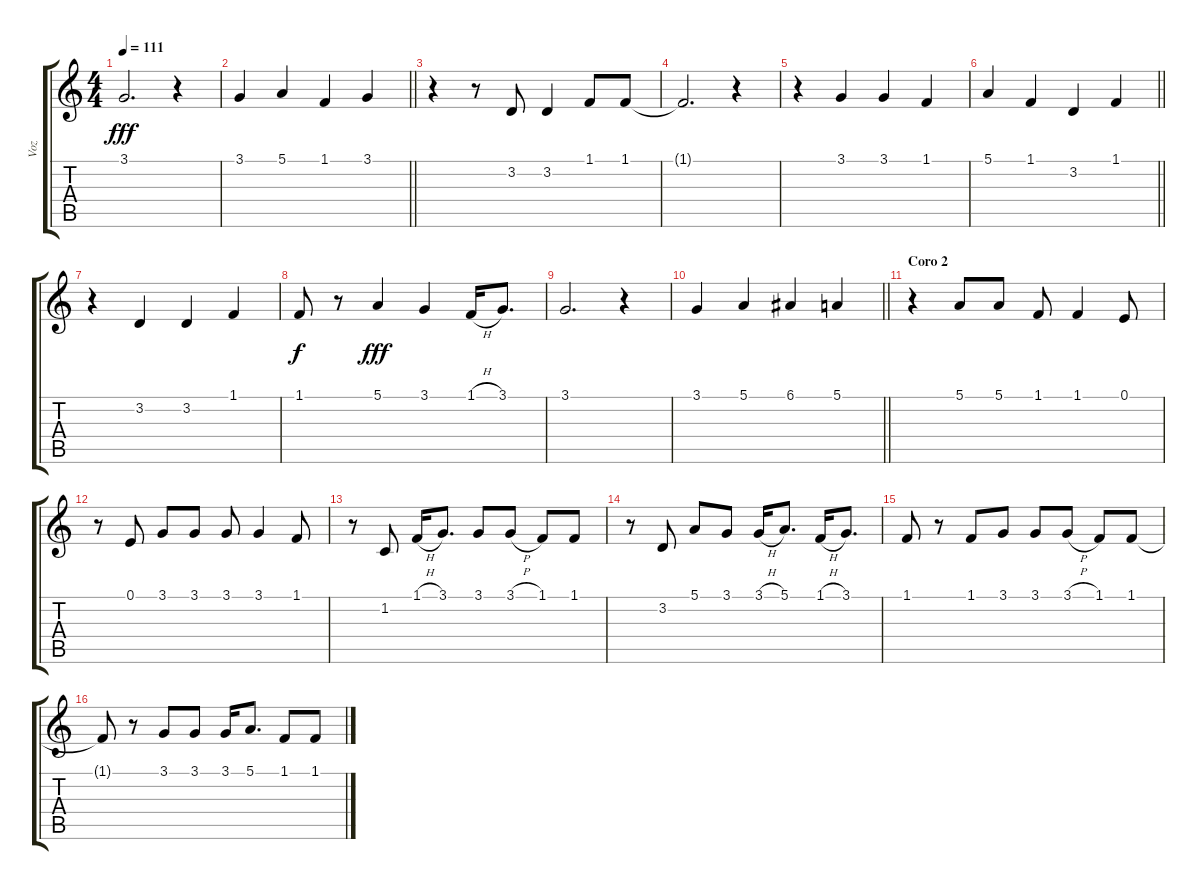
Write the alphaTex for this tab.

\track ("Voz" "Voz") {instrument stringensemble1}
\staff {score tabs}
\tuning (E4 B3 G3 D3 A2 E2) {hide}
\ts (4 4)
\tempo 111
\clef g2
\ks c
3.1.2{d dy fff} r.4 |
\barLineRight lightlight
3.1.4 5.1.4 1.1.4 3.1.4 |
r.4 r.8 3.2.8 3.2.4 1.1.8 1.1.8 |
1.1{t}.2{d} r.4 |
r.4 3.1.4 3.1.4 1.1.4 |
\barLineRight lightlight
5.1.4 1.1.4 3.2.4 1.1.4 |
r.4 3.2.4 3.2.4 1.1.4 |
1.1.8{dy f} r.8 5.1.4{dy fff} 3.1.4 1.1{h}.16 3.1.8{d} |
3.1.2{d} r.4 |
\barLineRight lightlight
3.1.4 5.1.4 6.1.4 5.1.4 |
\section ("" "Coro 2")
r.4 5.1.8 5.1.8 1.1.8 1.1.4 0.1.8 |
r.8 0.1.8 3.1.8 3.1.8 3.1.8 3.1.4 1.1.8 |
r.8 1.2.8 1.1{h}.16 3.1.8{d} 3.1.8 3.1{h}.8 1.1.8 1.1.8 |
r.8 3.2.8 5.1.8 3.1.8 3.1{h}.16 5.1.8{d} 1.1{h}.16 3.1.8{d} |
1.1.8 r.8 1.1.8 3.1.8 3.1.8 3.1{h}.8 1.1.8 1.1.8 |
1.1{t}.8 r.8 3.1.8 3.1.8 3.1.16 5.1.8{d} 1.1.8 1.1.8
